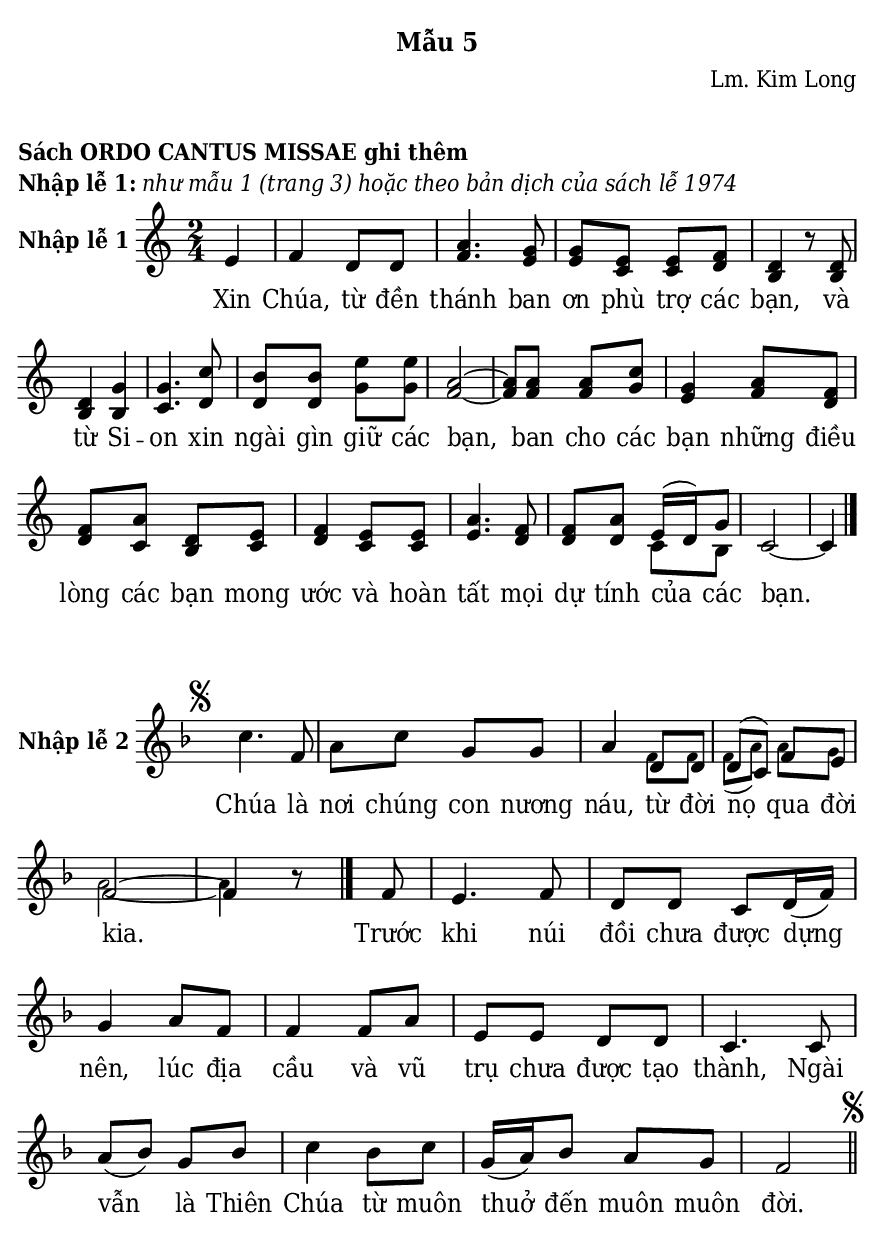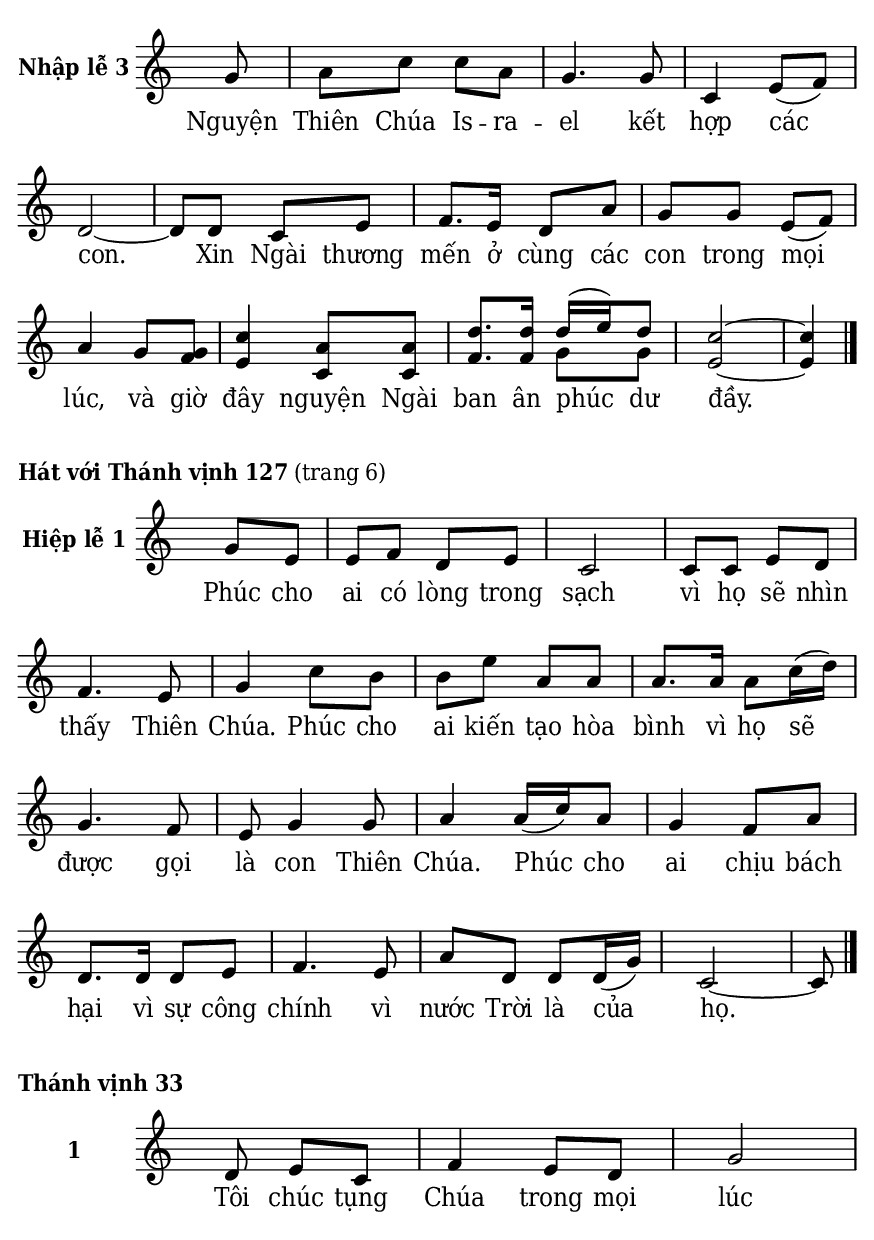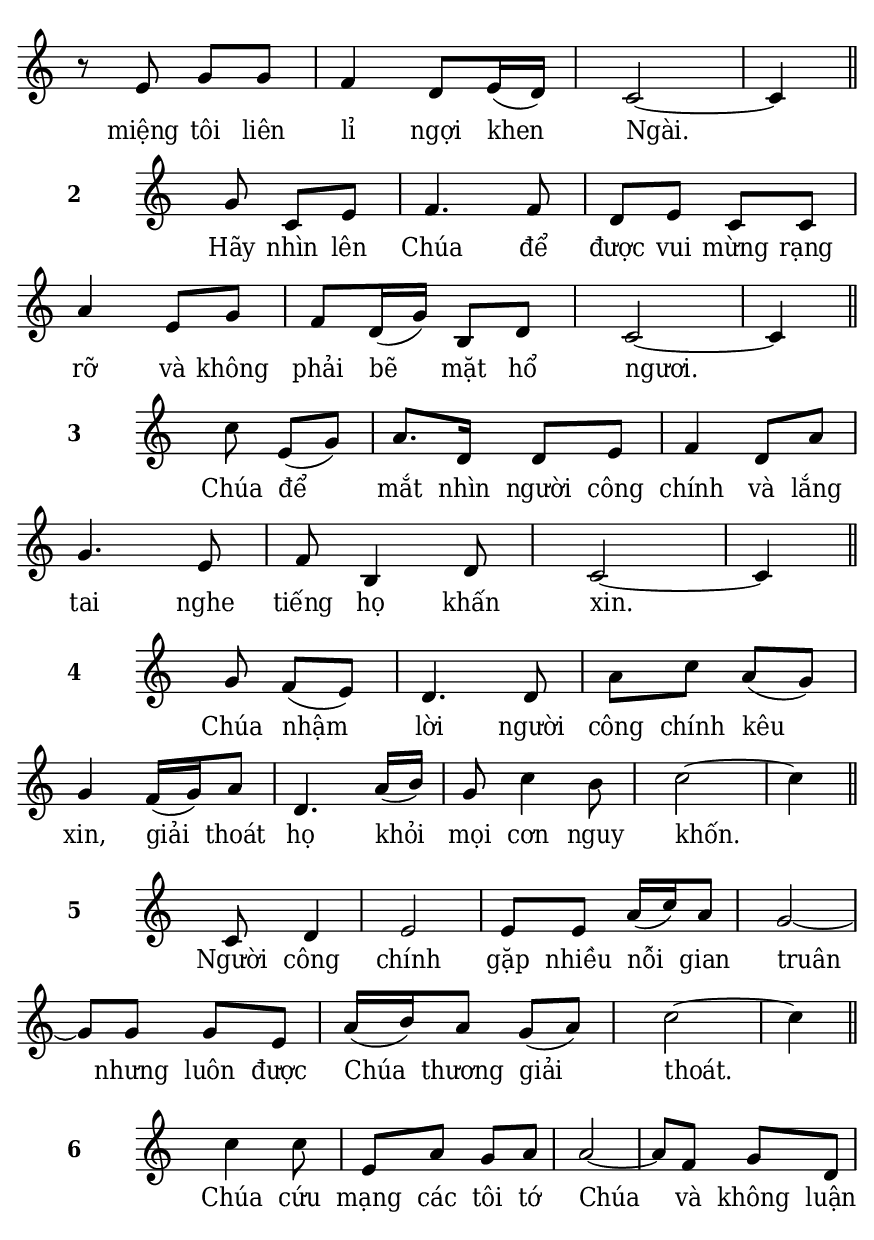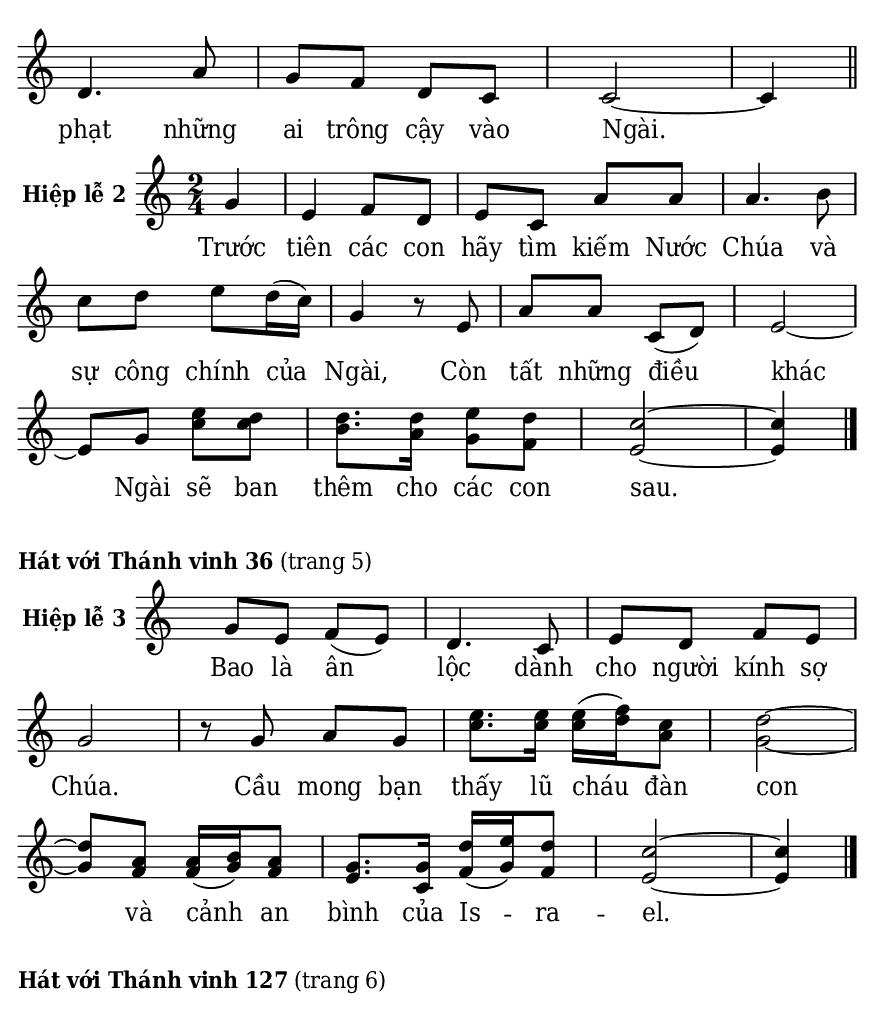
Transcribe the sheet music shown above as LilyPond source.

% Cài đặt chung
\version "2.22.1"
\include "english.ly"

\header {
  subtitle = "Mẫu 5"
  composer = "Lm. Kim Long"
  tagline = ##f
}

% mã nguồn cho những chức năng chưa hỗ trợ trong phiên bản lilypond hiện tại
% cung cấp bởi cộng đồng lilypond khi gửi email đến lilypond-user@gnu.org
% Đổi kích thước nốt cho bè phụ
notBePhu =
#(define-music-function (font-size music) (number? ly:music?)
   (for-some-music
     (lambda (m)
       (if (music-is-of-type? m 'rhythmic-event)
           (begin
             (set! (ly:music-property m 'tweaks)
                   (cons `(font-size . ,font-size)
                         (ly:music-property m 'tweaks)))
             #t)
           #f))
     music)
   music)
% kết thúc mã nguồn

% Nhạc
nhacMauMot = \relative c' {
  \key c \major
  \time 2/4
  \partial 4 e4 |
  f d8 d |
  <<
    {
      a'4. g8 |
      g e e f |
      d4 r8 d |
      d4 g |
      g4. c8 |
      b b e e |
      a,2 ~ |
      a8 a a c |
      g4 a8 f |
      f a d, e |
      f4 e8 e |
      a4. f8 |
      f a
    }
    {
      f4. e8 |
      e c c d |
      b4 r8 b |
      b4 b |
      c4. d8 |
      d d g g |
      f2 ~ |
      f8 f f g |
      e4 f8 d |
      d c b c |
      d4 c8 c |
      e4. d8 |
      d d
    }
  >>
  <<
    {
      \voiceOne
      e16 (d) g8
    }
    \new Voice = "splitpart" {
      \voiceTwo
      c,8 b
    }
  >>
  \oneVoice
  c2 ~ |
  c4 \bar "|."
}

nhacMauHai = \relative c'' {
  \key f \major
  \time 2/4
  \once \override Score.RehearsalMark.font-size = #0.1
  \mark \markup { \musicglyph #"scripts.segno" }
  c4. f,8 |
  a c g g |
  a4
  <<
    {
      \voiceOne
      d,8 d |
      d (c) f e |
      f2 ~ |
      f4
    }
    \new Voice = "splitpart" \notBePhu -2 {
      \voiceTwo
      f8 f |
      f (a) a g
      a2 ~ |
      a4
    }
  >>
  \oneVoice
  r8 \bar "|."
  
  f8 |
  e4. f8 |
  d d c d16 (f) |
  g4 a8 f |
  f4 f8 a |
  e e d d |
  c4. c8 |
  a' (bf) g bf |
  c4 bf8 c |
  g16 (a) bf8 a g |
  f2 \bar "||"
  \once \override Score.RehearsalMark.font-size = #0.1
  \mark \markup { \musicglyph #"scripts.segno" }
}

nhacMauBa = \relative c'' {
  \key c \major
  \time 2/4
  \partial 8 g8 |
  a c c a |
  g4. g8|
  c,4 e8 (f) |
  d2 ~ |
  d8 d c e |
  f8. e16 d8 a' |
  g g e (f) |
  a4 g8
  <<
    {
      g8 |
      c4 a8 a |
      d8. d16
    }
    {
      f,8 |
      e4 c8 c |
      f8. f16
    }
  >>
  <<
    {
      \voiceOne
      d'16 (e) d8 |
    }
    \new Voice = "splitpart" {
      \voiceTwo
      g,8 g
    }
  >>
  \oneVoice
  <c e,>2 ~ |
  <c e,>4 \bar "|."
}

nhacMauBon = \relative c'' {
  \key c \major
  \time 2/4
  \partial 4 g8 e |
  e f d e |
  c2 |
  c8 c e d |
  f4. e8 |
  g4 c8 b |
  b e a, a |
  a8. a16 a8 c16 (d) |
  g,4. f8 |
  e g4 g8 |
  a4 a16 (c) a8 |
  g4 f8 a |
  d,8. d16 d8 e |
  f4. e8 |
  a d, d d16 (g) |
  c,2 ~ |
  c8 \bar "|."
}

nhacMauNam = \relative c' {
  \key c \major
  \time 2/4
  \partial 4. d8 e c |
  f4 e8 d |
  g2 |
  r8 e g g |
  f4 d8 e16 (d) |
  c2 ~ |
  c4 \bar "||"
}

nhacMauSau = \relative c'' {
  \key c \major
  \time 2/4
  \partial 4. g8 c, e |
  f4. f8 |
  d e c c |
  a'4 e8 g |
  f d16 (g) b,8 d |
  c2 ~ |
  c4 \bar "||"
}

nhacMauBay = \relative c'' {
  \key c \major
  \time 2/4
  \partial 4. c8 e, (g) |
  a8. d,16 d8 e |
  f4 d8 a' |
  g4. e8 |
  f b,4 d8 |
  c2 ~ |
  c4 \bar "||"
}

nhacMauTam = \relative c'' {
  \key c \major
  \time 2/4
  \partial 4. g8 f (e) |
  d4. d8 |
  a' c a (g) |
  g4 f16 (g) a8 |
  d,4. a'16 (b) |
  g8 c4 b8 |
  c2 ~ |
  c4 \bar "||"
}

nhacMauChin = \relative c' {
  \key c \major
  \time 2/4
  \partial 4. c8 d4 |
  e2 |
  e8 e a16 (c) a8 |
  g2 ~ |
  g8 g g e |
  a16 (b) a8 g (a) |
  c2 ~ |
  c4 \bar "||"
}

nhacMauMuoi = \relative c'' {
  \key c \major
  \time 2/4
  \partial 4. c4 c8 |
  e, a g a |
  a2 ~ |
  a8 f g d |
  d4. a'8 |
  g f d c |
  c2 ~ |
  c4 \bar "||"
}

nhacMauMuoiMot = \relative c'' {
  \key c \major
  \time 2/4
  \partial 4 g4 |
  e f8 d |
  e c a' a |
  a4. b8 |
  c d e d16 (c) |
  g4 r8 e |
  a a c, (d) |
  e2 ~ |
  e8 g
  <<
    {
      e'8 d |
      d8. d16 e8 d |
      c2 ~ |
      c4 \bar "|."
    }
    {
      c8 c |
      b8. a16 g8 f |
      e2 ~ |
      e4
    }
  >>
}

nhacMauMuoiHai = \relative c'' {
  \key c \major
  \time 2/4
  g8 e f (e) |
  d4. c8 |
  e d f e |
  g2 |
  r8 g a g |
  <<
    {
      e'8. e16 e (f) c8 |
      d2 ~ |
      d8 a a16 (b) a8 |
      g8. g16 d' (e) d8 |
      c2 ~ |
      c4 \bar "|."
    }
    {
      c8. c16 c (d) a8 |
      g2 ~ |
      g8 f f16 (g) f8 |
      e8. c16 f (g) f8 |
      e2 ~ |
      e4
    }
  >>
}


% Lời
loiMauMot = \lyricmode {
  Xin Chúa, từ đền thánh ban ơn phù trợ các bạn,
  và từ Si -- on xin ngài gìn giữ các bạn,
  ban cho các bạn những điều lòng các bạn mong ước
  và hoàn tất mọi dự tính của các bạn.
}

loiMauHai = \lyricmode {
  Chúa là nơi chúng con nương náu,
  từ đời nọ qua đời kia.
  Trước khi núi đồi chưa được dựng nên,
  lúc địa cầu và vũ trụ chưa được tạo thành,
  Ngài vẫn là Thiên Chúa từ muôn thuở đến muôn muôn đời.
}

loiMauBa = \lyricmode {
  Nguyện Thiên Chúa Is -- ra -- el kết hợp các con.
  Xin Ngài thương mến ở cùng các con trong mọi lúc,
  và giờ đây nguyện Ngài ban ân phúc dư đầy.
}

loiMauBon = \lyricmode {
  Phúc cho ai có lòng trong sạch vì họ sẽ nhìn thấy Thiên Chúa.
  Phúc cho ai kiến tạo hòa bình vì họ sẽ được gọi là con Thiên Chúa.
  Phúc cho ai chịu bách hại vì sự công chính vì nước Trời là của họ.
}

loiMauNam = \lyricmode {
  Tôi chúc tụng Chúa trong mọi lúc
  miệng tôi liên lỉ ngợi khen Ngài.
}

loiMauSau = \lyricmode {
  Hãy nhìn lên Chúa để được vui mừng rạng rỡ
  và không phải bẽ mặt hổ ngươi.
}

loiMauBay = \lyricmode {
  Chúa để mắt nhìn người công chính
  và lắng tai nghe tiếng họ khấn xin.
}

loiMauTam = \lyricmode {
  Chúa nhậm lời người công chính kêu xin,
  giải thoát họ khỏi mọi cơn nguy khốn.
}

loiMauChin = \lyricmode {
  Người công chính gặp nhiều nỗi gian truân
  nhưng luôn được Chúa thương giải thoát.
}

loiMauMuoi = \lyricmode {
  Chúa cứu mạng các tôi tớ Chúa
  và không luận phạt những ai trông cậy vào Ngài.
}

loiMauMuoiMot = \lyricmode {
  Trước tiên các con hãy tìm kiếm Nước Chúa và sự công chính của Ngài,
  Còn tất những điều khác Ngài sẽ ban thêm cho các con sau.
}

loiMauMuoiHai = \lyricmode {
  Bao là ân lộc dành cho người kính sợ Chúa.
  Cầu mong bạn thấy lũ cháu đàn con
  và cảnh an bình của Is -- ra -- el.
}

% Dàn trang
\paper {
  #(set-paper-size "a5")
  top-margin = 3\mm
  bottom-margin = 3\mm
  left-margin = 3\mm
  right-margin = 3\mm
  indent = #0
  #(define fonts
	 (make-pango-font-tree "Deja Vu Serif Condensed"
	 		       "Deja Vu Serif Condensed"
			       "Deja Vu Serif Condensed"
			       (/ 20 20)))
  print-page-number = ##f
}

\markup {
  \vspace #2
  \column {
    \left-align {
      \line {
        \bold "Sách ORDO CANTUS MISSAE ghi thêm"
      }
      \line {
        \bold "Nhập lễ 1:" \italic "như mẫu 1 (trang 3) hoặc theo bản dịch của sách lễ 1974"
      }
    }
  }
}

\score {
  <<
    \new Staff \with {
      instrumentName = \markup { \bold "Nhập lễ 1" }} <<
        \clef treble
        \new Voice = beSop {
          \nhacMauMot
        }
      \new Lyrics \lyricsto beSop \loiMauMot
    >>
  >>
  \layout {
    indent = 20
    \override Lyrics.LyricSpace.minimum-distance = #1
    \override Score.BarNumber.break-visibility = ##(#f #f #f)
    \override Score.SpacingSpanner.uniform-stretching = ##t
    ragged-last = ##f
  }
}

\markup {
  \vspace #2
}

\score {
  <<
    \new Staff \with {
      instrumentName = \markup { \bold "Nhập lễ 2" }} <<
        \clef treble
        \new Voice = beSop {
          \nhacMauHai
        }
      \new Lyrics \lyricsto beSop \loiMauHai
    >>
  >>
  \layout {
    indent = 20
    \override Staff.TimeSignature.transparent = ##t
    \override Lyrics.LyricSpace.minimum-distance = #1
    \override Score.BarNumber.break-visibility = ##(#f #f #f)
    \override Score.SpacingSpanner.uniform-stretching = ##t
    ragged-last = ##f
  }
}

\score {
  <<
    \new Staff \with {
      instrumentName = \markup { \bold "Nhập lễ 3" }} <<
        \clef treble
        \new Voice = beSop {
          \nhacMauBa
        }
      \new Lyrics \lyricsto beSop \loiMauBa
    >>
  >>
  \layout {
    indent = 20
    \override Staff.TimeSignature.transparent = ##t
    \override Lyrics.LyricSpace.minimum-distance = #1.5
    \override Score.BarNumber.break-visibility = ##(#f #f #f)
    \override Score.SpacingSpanner.uniform-stretching = ##t
    \override LyricHyphen.minimum-distance = #2
    ragged-last = ##f
  }
}

\markup {
  \vspace #2
  \bold "Hát với Thánh vịnh 127" \normal-text "(trang 6)"
}

\score {
  <<
    \new Staff \with {
      instrumentName = \markup { \bold "Hiệp lễ 1" }} <<
        \clef treble
        \new Voice = beSop {
          \nhacMauBon
        }
      \new Lyrics \lyricsto beSop \loiMauBon
    >>
  >>
  \layout {
    indent = 20
    \override Staff.TimeSignature.transparent = ##t
    \override Lyrics.LyricSpace.minimum-distance = #1
    \override Score.BarNumber.break-visibility = ##(#f #f #f)
    \override Score.SpacingSpanner.uniform-stretching = ##t
    ragged-last = ##f
  }
}

\markup {
  \vspace #2
  \bold "Thánh vịnh 33"
}


\score {
  <<
    \new Staff \with {
      instrumentName = \markup { \bold "1" }} <<
        \clef treble
        \new Voice = beSop {
          \nhacMauNam
        }
      \new Lyrics \lyricsto beSop \loiMauNam
    >>
  >>
  \layout {
    indent = 20
    \override Staff.TimeSignature.transparent = ##t
    \override Lyrics.LyricSpace.minimum-distance = #1
    \override Score.BarNumber.break-visibility = ##(#f #f #f)
    \override Score.SpacingSpanner.uniform-stretching = ##t
    ragged-last = ##f
  }
}

\score {
  <<
    \new Staff \with {
      instrumentName = \markup { \bold "2" }} <<
        \clef treble
        \new Voice = beSop {
          \nhacMauSau
        }
      \new Lyrics \lyricsto beSop \loiMauSau
    >>
  >>
  \layout {
    indent = 20
    \override Staff.TimeSignature.transparent = ##t
    \override Lyrics.LyricSpace.minimum-distance = #1
    \override Score.BarNumber.break-visibility = ##(#f #f #f)
    \override Score.SpacingSpanner.uniform-stretching = ##t
    ragged-last = ##f
  }
}

\score {
  <<
    \new Staff \with {
      instrumentName = \markup { \bold "3" }} <<
        \clef treble
        \new Voice = beSop {
          \nhacMauBay
        }
      \new Lyrics \lyricsto beSop \loiMauBay
    >>
  >>
  \layout {
    indent = 20
    \override Staff.TimeSignature.transparent = ##t
    \override Lyrics.LyricSpace.minimum-distance = #1.5
    \override Score.BarNumber.break-visibility = ##(#f #f #f)
    \override Score.SpacingSpanner.uniform-stretching = ##t
    ragged-last = ##f
  }
}

\score {
  <<
    \new Staff \with {
      instrumentName = \markup { \bold "4" }} <<
        \clef treble
        \new Voice = beSop {
          \nhacMauTam
        }
      \new Lyrics \lyricsto beSop \loiMauTam
    >>
  >>
  \layout {
    indent = 20
    \override Staff.TimeSignature.transparent = ##t
    \override Lyrics.LyricSpace.minimum-distance = #1.5
    \override Score.BarNumber.break-visibility = ##(#f #f #f)
    \override Score.SpacingSpanner.uniform-stretching = ##t
    ragged-last = ##f
  }
}

\score {
  <<
    \new Staff \with {
      instrumentName = \markup { \bold "5" }} <<
        \clef treble
        \new Voice = beSop {
          \nhacMauChin
        }
      \new Lyrics \lyricsto beSop \loiMauChin
    >>
  >>
  \layout {
    indent = 20
    \override Staff.TimeSignature.transparent = ##t
    \override Lyrics.LyricSpace.minimum-distance = #1.5
    \override Score.BarNumber.break-visibility = ##(#f #f #f)
    \override Score.SpacingSpanner.uniform-stretching = ##t
    ragged-last = ##f
  }
}

\score {
  <<
    \new Staff \with {
      instrumentName = \markup { \bold "6" }} <<
        \clef treble
        \new Voice = beSop {
          \nhacMauMuoi
        }
      \new Lyrics \lyricsto beSop \loiMauMuoi
    >>
  >>
  \layout {
    indent = 20
    \override Staff.TimeSignature.transparent = ##t
    \override Lyrics.LyricSpace.minimum-distance = #1.5
    \override Score.BarNumber.break-visibility = ##(#f #f #f)
    \override Score.SpacingSpanner.uniform-stretching = ##t
    ragged-last = ##f
  }
}

\score {
  <<
    \new Staff \with {
      instrumentName = \markup { \bold "Hiệp lễ 2" }} <<
        \clef treble
        \new Voice = beSop {
          \nhacMauMuoiMot
        }
      \new Lyrics \lyricsto beSop \loiMauMuoiMot
    >>
  >>
  \layout {
    indent = 20
    \override Lyrics.LyricSpace.minimum-distance = #1.5
    \override Score.BarNumber.break-visibility = ##(#f #f #f)
    \override Score.SpacingSpanner.uniform-stretching = ##t
    ragged-last = ##f
  }
}

\markup {
  \vspace #2
  \bold "Hát với Thánh vinh 36" \normal-text "(trang 5)"
}

\score {
  <<
    \new Staff \with {
      instrumentName = \markup { \bold "Hiệp lễ 3" }} <<
        \clef treble
        \new Voice = beSop {
          \nhacMauMuoiHai
        }
      \new Lyrics \lyricsto beSop \loiMauMuoiHai
    >>
  >>
  \layout {
    indent = 20
    \override Staff.TimeSignature.transparent = ##t
    \override Lyrics.LyricSpace.minimum-distance = #1.5
    \override Score.BarNumber.break-visibility = ##(#f #f #f)
    \override Score.SpacingSpanner.uniform-stretching = ##t
    ragged-last = ##f
  }
}

\markup {
  \vspace #2
  \bold "Hát với Thánh vinh 127" \normal-text "(trang 6)"
}
